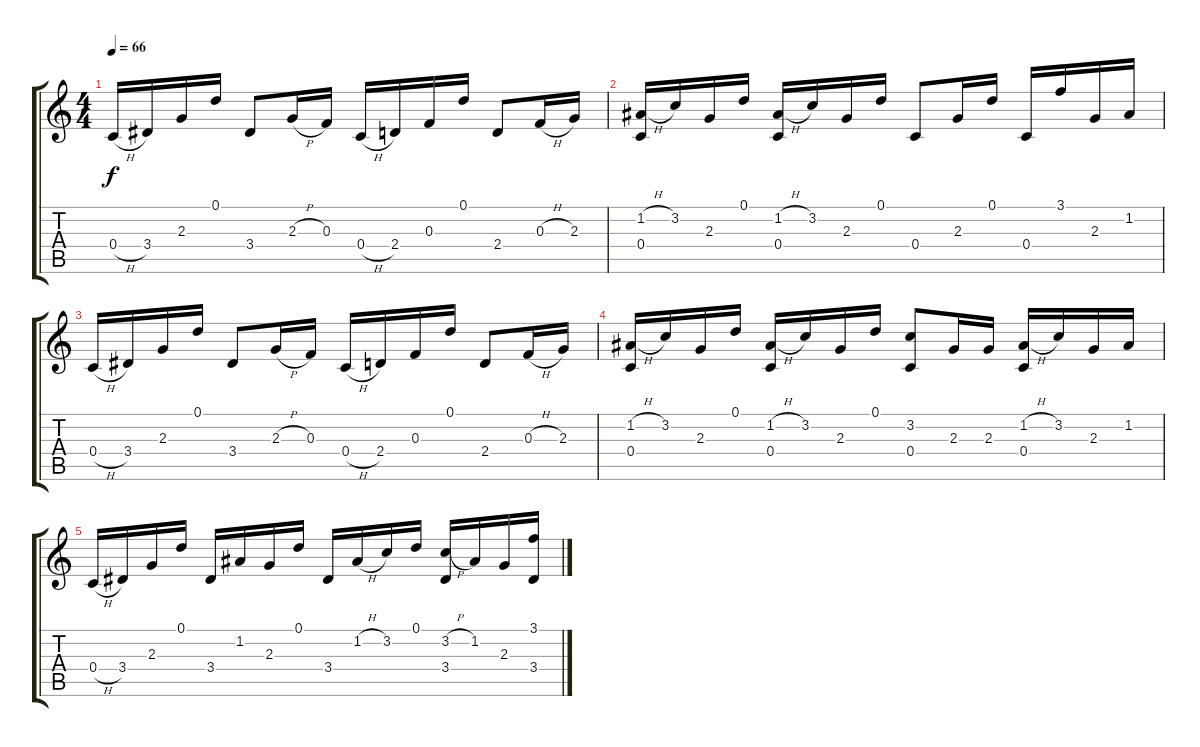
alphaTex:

\track "" {instrument acousticguitarsteel}
\staff {score tabs}
\tuning (D4 A3 F3 C3 G2 D2) {hide}
\ts (4 4)
\tempo 66
\clef g2
\ks c
0.4{h}.16{dy f} 3.4.16 2.3.16 0.1.16 3.4.8 2.3{h}.16 0.3.16 0.4{h}.16 2.4.16 0.3.16 0.1.16 2.4.8 0.3{h}.16 2.3.16 |
(1.2{h} 0.4).16 3.2.16 2.3.16 0.1.16 (1.2{h} 0.4).16 3.2.16 2.3.16 0.1.16 0.4.8 2.3.16 0.1.16 0.4.16 3.1.16 2.3.16 1.2.16 |
0.4{h}.16 3.4.16 2.3.16 0.1.16 3.4.8 2.3{h}.16 0.3.16 0.4{h}.16 2.4.16 0.3.16 0.1.16 2.4.8 0.3{h}.16 2.3.16 |
(1.2{h} 0.4).16 3.2.16 2.3.16 0.1.16 (1.2{h} 0.4).16 3.2.16 2.3.16 0.1.16 (3.2 0.4).8 2.3.16 2.3.16 (1.2{h} 0.4).16 3.2.16 2.3.16 1.2.16 |
0.4{h}.16 3.4.16 2.3.16 0.1.16 3.4.16 1.2.16 2.3.16 0.1.16 3.4.16 1.2{h}.16 3.2.16 0.1.16 (3.2{h} 3.4).16 1.2.16 2.3.16 (3.1 3.4).16
